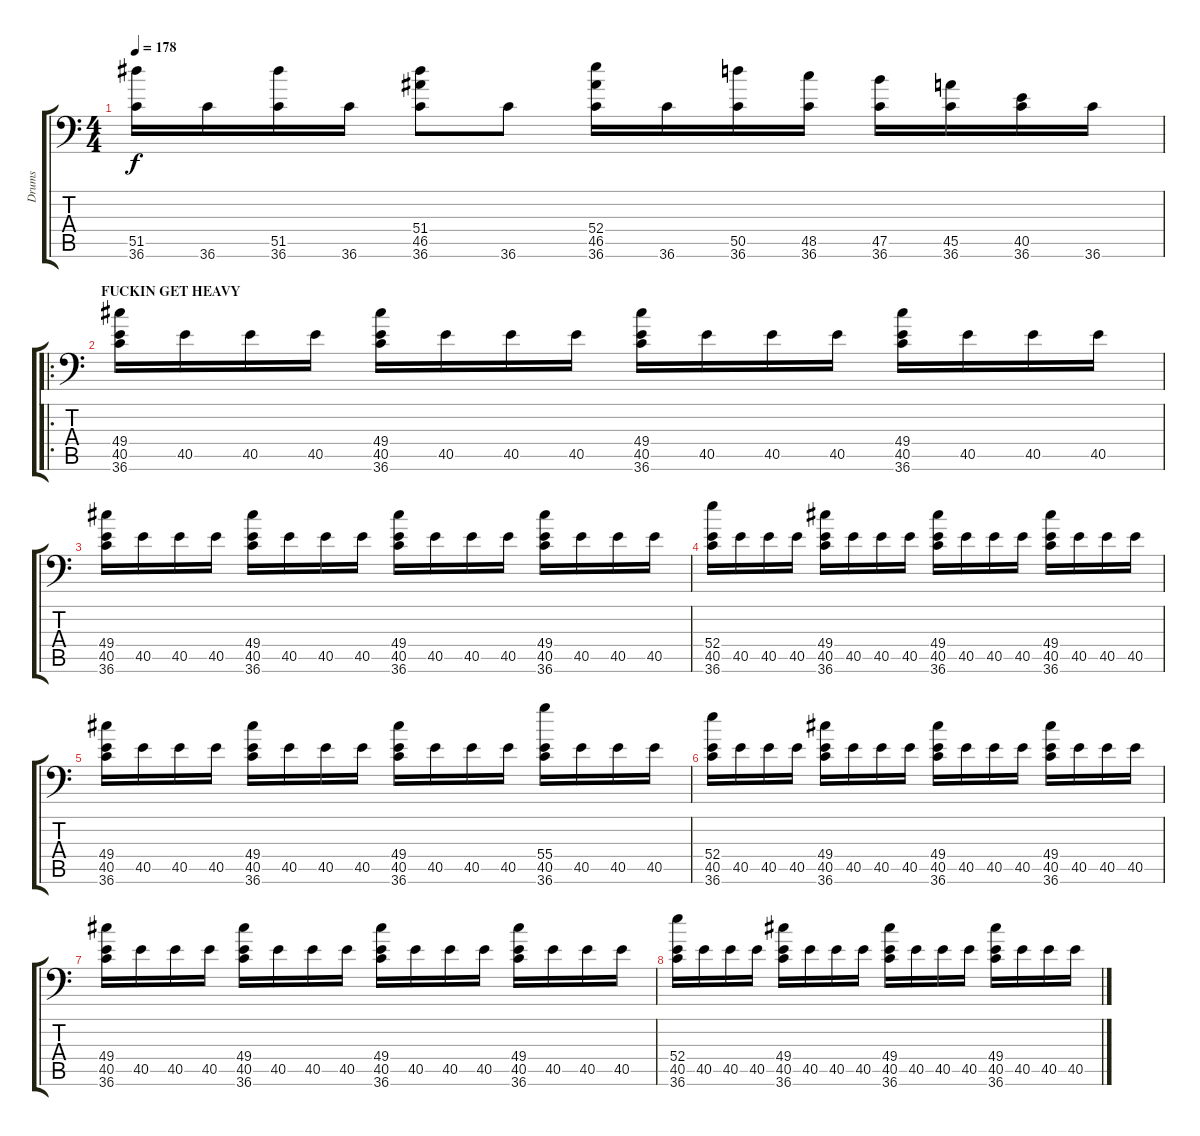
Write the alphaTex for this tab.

\track ("Drums" "Drums") {instrument acousticgrandpiano}
\staff {score tabs}
\tuning (C-1 C-1 C-1 C-1 C-1 C-1) {hide}
\ts (4 4)
\tempo 178
\clef f4
\ks c
(51.5 36.6).16{dy f} 36.6.16 (51.5 36.6).16 36.6.16 (51.4 46.5 36.6).8 36.6.8 (52.4 46.5 36.6).16 36.6.16 (50.5 36.6).16 (48.5 36.6).16 (47.5 36.6).16 (45.5 36.6).16 (40.5 36.6).16 36.6.16 |
\ro
\section ("" "FUCKIN GET HEAVY")
(49.4 40.5 36.6).16 40.5.16 40.5.16 40.5.16 (49.4 40.5 36.6).16 40.5.16 40.5.16 40.5.16 (49.4 40.5 36.6).16 40.5.16 40.5.16 40.5.16 (49.4 40.5 36.6).16 40.5.16 40.5.16 40.5.16 |
(49.4 40.5 36.6).16 40.5.16 40.5.16 40.5.16 (49.4 40.5 36.6).16 40.5.16 40.5.16 40.5.16 (49.4 40.5 36.6).16 40.5.16 40.5.16 40.5.16 (49.4 40.5 36.6).16 40.5.16 40.5.16 40.5.16 |
(52.4 40.5 36.6).16 40.5.16 40.5.16 40.5.16 (49.4 40.5 36.6).16 40.5.16 40.5.16 40.5.16 (49.4 40.5 36.6).16 40.5.16 40.5.16 40.5.16 (49.4 40.5 36.6).16 40.5.16 40.5.16 40.5.16 |
(49.4 40.5 36.6).16 40.5.16 40.5.16 40.5.16 (49.4 40.5 36.6).16 40.5.16 40.5.16 40.5.16 (49.4 40.5 36.6).16 40.5.16 40.5.16 40.5.16 (55.4 40.5 36.6).16 40.5.16 40.5.16 40.5.16 |
(52.4 40.5 36.6).16 40.5.16 40.5.16 40.5.16 (49.4 40.5 36.6).16 40.5.16 40.5.16 40.5.16 (49.4 40.5 36.6).16 40.5.16 40.5.16 40.5.16 (49.4 40.5 36.6).16 40.5.16 40.5.16 40.5.16 |
(49.4 40.5 36.6).16 40.5.16 40.5.16 40.5.16 (49.4 40.5 36.6).16 40.5.16 40.5.16 40.5.16 (49.4 40.5 36.6).16 40.5.16 40.5.16 40.5.16 (49.4 40.5 36.6).16 40.5.16 40.5.16 40.5.16 |
(52.4 40.5 36.6).16 40.5.16 40.5.16 40.5.16 (49.4 40.5 36.6).16 40.5.16 40.5.16 40.5.16 (49.4 40.5 36.6).16 40.5.16 40.5.16 40.5.16 (49.4 40.5 36.6).16 40.5.16 40.5.16 40.5.16
